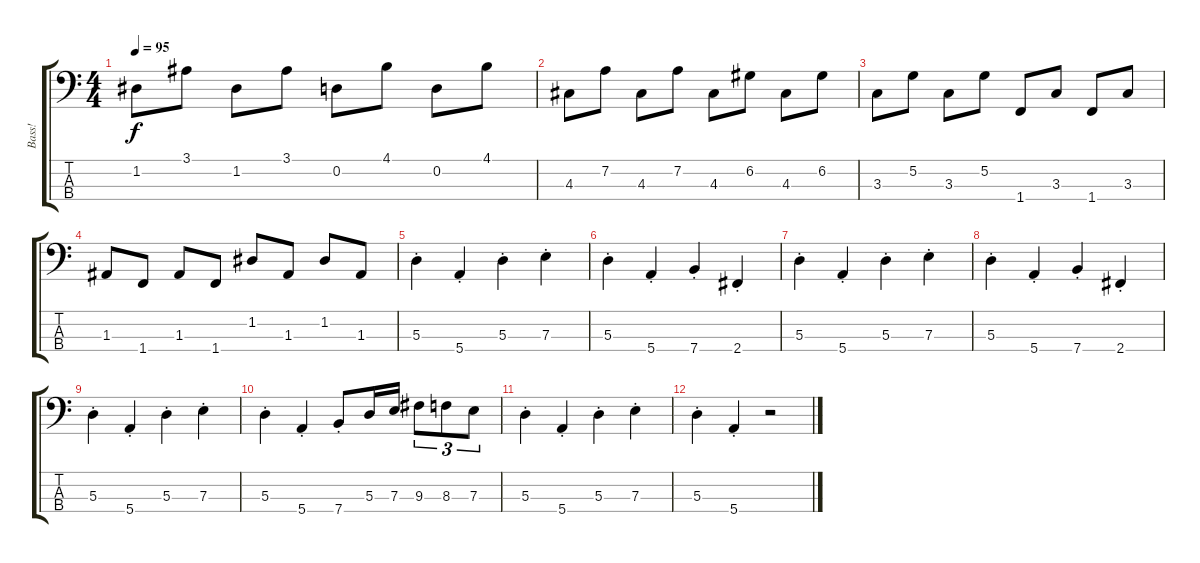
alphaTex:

\track ("Bass!" "Bass!") {instrument electricbassfinger}
\staff {score tabs}
\tuning (G2 D2 A1 E1) {hide}
\ts (4 4)
\tempo 95
\clef f4
\ks c
1.2.8{dy f} 3.1.8 1.2.8 3.1.8 0.2.8 4.1.8 0.2.8 4.1.8 |
4.3.8 7.2.8 4.3.8 7.2.8 4.3.8 6.2.8 4.3.8 6.2.8 |
3.3.8 5.2.8 3.3.8 5.2.8 1.4.8 3.3.8 1.4.8 3.3.8 |
1.3.8 1.4.8 1.3.8 1.4.8 1.2.8 1.3.8 1.2.8 1.3.8 |
5.3{st}.4 5.4{st}.4 5.3{st}.4 7.3{st}.4 |
5.3{st}.4 5.4{st}.4 7.4{st}.4 2.4{st}.4 |
5.3{st}.4 5.4{st}.4 5.3{st}.4 7.3{st}.4 |
5.3{st}.4 5.4{st}.4 7.4{st}.4 2.4{st}.4 |
5.3{st}.4 5.4{st}.4 5.3{st}.4 7.3{st}.4 |
5.3{st}.4 5.4{st}.4 7.4{st}.8 5.3.16 7.3.16 9.3.8{tu (3 2)} 8.3.8{tu (3 2)} 7.3.8{tu (3 2)} |
5.3{st}.4 5.4{st}.4 5.3{st}.4 7.3{st}.4 |
5.3{st}.4 5.4{st}.4 r.2
